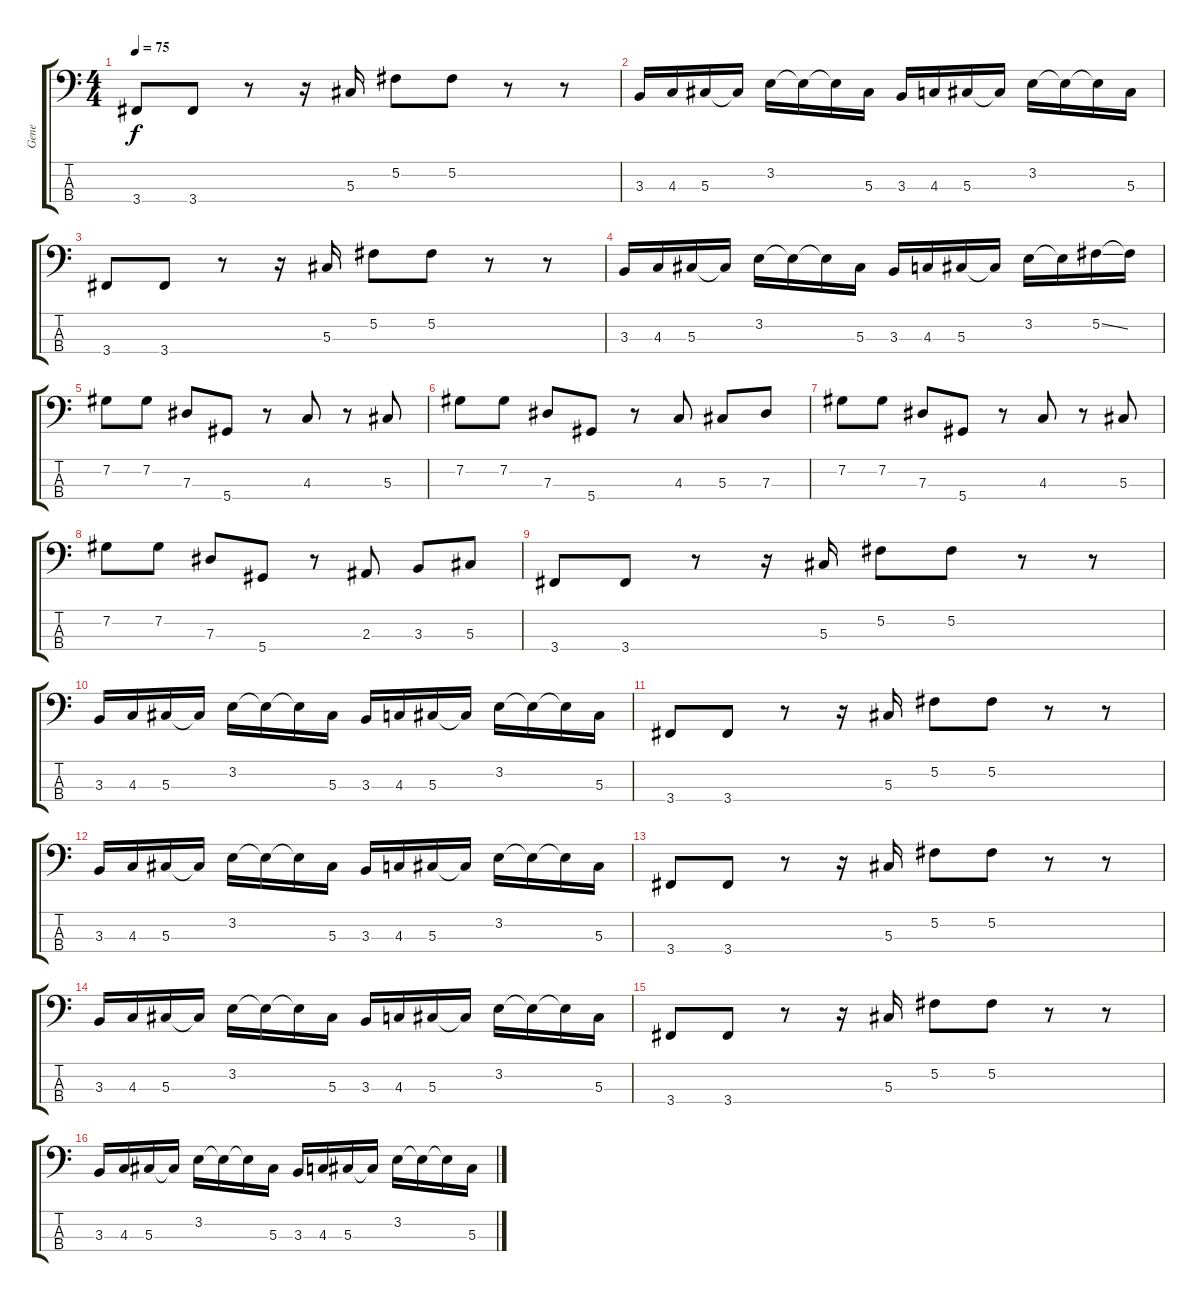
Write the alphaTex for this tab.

\track ("Gene" "Gene") {instrument electricbasspick}
\staff {score tabs}
\tuning (Gb2 Db2 Ab1 Eb1) {hide}
\ts (4 4)
\tempo 75
\clef f4
\ks c
3.4.8{dy f} 3.4.8 r.8 r.16 5.3.16 5.2.8 5.2.8 r.8 r.8 |
3.3.16 4.3.16 5.3.16 5.3{t}.16 3.2.16 3.2{t}.16 3.2{t}.16 5.3.16 3.3.16 4.3.16 5.3.16 5.3{t}.16 3.2.16 3.2{t}.16 3.2{t}.16 5.3.16 |
3.4.8 3.4.8 r.8 r.16 5.3.16 5.2.8 5.2.8 r.8 r.8 |
3.3.16 4.3.16 5.3.16 5.3{t}.16 3.2.16 3.2{t}.16 3.2{t}.16 5.3.16 3.3.16 4.3.16 5.3.16 5.3{t}.16 3.2.16 3.2{t}.16 5.2{ss}.16 5.2{t}.16 |
7.2.8 7.2.8 7.3.8 5.4.8 r.8 4.3.8 r.8 5.3.8 |
7.2.8 7.2.8 7.3.8 5.4.8 r.8 4.3.8 5.3.8 7.3.8 |
7.2.8 7.2.8 7.3.8 5.4.8 r.8 4.3.8 r.8 5.3.8 |
7.2.8 7.2.8 7.3.8 5.4.8 r.8 2.3.8 3.3.8 5.3.8 |
3.4.8 3.4.8 r.8 r.16 5.3.16 5.2.8 5.2.8 r.8 r.8 |
3.3.16 4.3.16 5.3.16 5.3{t}.16 3.2.16 3.2{t}.16 3.2{t}.16 5.3.16 3.3.16 4.3.16 5.3.16 5.3{t}.16 3.2.16 3.2{t}.16 3.2{t}.16 5.3.16 |
3.4.8 3.4.8 r.8 r.16 5.3.16 5.2.8 5.2.8 r.8 r.8 |
3.3.16 4.3.16 5.3.16 5.3{t}.16 3.2.16 3.2{t}.16 3.2{t}.16 5.3.16 3.3.16 4.3.16 5.3.16 5.3{t}.16 3.2.16 3.2{t}.16 3.2{t}.16 5.3.16 |
3.4.8 3.4.8 r.8 r.16 5.3.16 5.2.8 5.2.8 r.8 r.8 |
3.3.16 4.3.16 5.3.16 5.3{t}.16 3.2.16 3.2{t}.16 3.2{t}.16 5.3.16 3.3.16 4.3.16 5.3.16 5.3{t}.16 3.2.16 3.2{t}.16 3.2{t}.16 5.3.16 |
3.4.8 3.4.8 r.8 r.16 5.3.16 5.2.8 5.2.8 r.8 r.8 |
3.3.16 4.3.16 5.3.16 5.3{t}.16 3.2.16 3.2{t}.16 3.2{t}.16 5.3.16 3.3.16 4.3.16 5.3.16 5.3{t}.16 3.2.16 3.2{t}.16 3.2{t}.16 5.3.16
